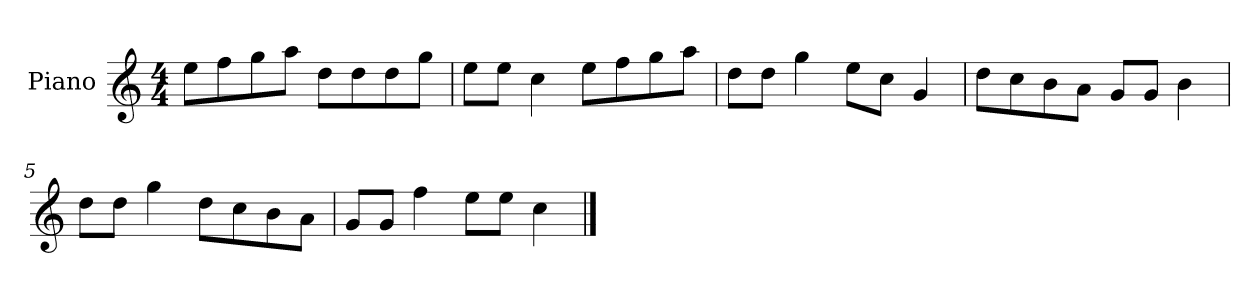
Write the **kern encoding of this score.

**kern
*part1
*staff1
*I"Piano
*I'P-no
*clefG2
*k[]
*M4/4
*MM90
=1
8ee\L
8ff\
8gg\
8aa\J
8dd\L
8dd\
8dd\
8gg\J
=2
8ee\L
8ee\J
4cc\
8ee\L
8ff\
8gg\
8aa\J
=3
8dd\L
8dd\J
4gg\
8ee\L
8cc\J
4g/
=4
8dd\L
8cc\
8b\
8a\J
8g/L
8g/J
4b\
=5
8dd\L
8dd\J
4gg\
8dd\L
8cc\
8b\
8a\J
!!LO:LB:g=z
=6
8g/L
8g/J
4ff\
8ee\L
8ee\J
4cc\
==
*-
